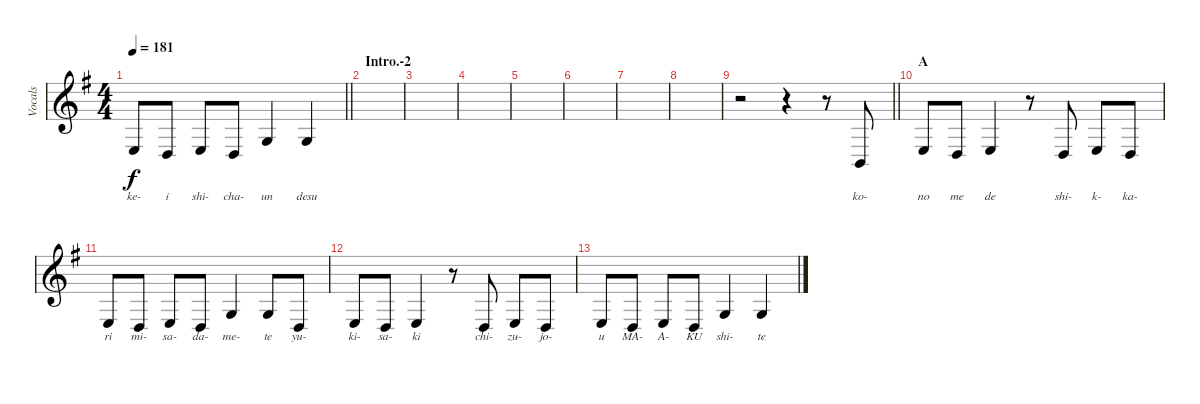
\track ("Vocals" "Vocals") {instrument cello}
\staff {score}
\tuning (E4 B3 G3 D3 A2 E2) {hide}
\ts (4 4)
\tempo 181
\clef g2
\barLineRight lightlight
\ks g
2.4.8{lyrics (0 "ke-") lyrics (1 "") lyrics (2 "") lyrics (3 "") lyrics (4 "") dy f} 0.4.8{lyrics (0 "i") lyrics (1 "") lyrics (2 "") lyrics (3 "") lyrics (4 "")} 2.4.8{lyrics (0 "shi-") lyrics (1 "") lyrics (2 "") lyrics (3 "") lyrics (4 "")} 0.4.8{lyrics (0 "cha-") lyrics (1 "") lyrics (2 "") lyrics (3 "") lyrics (4 "")} 0.3.4{lyrics (0 "un") lyrics (1 "") lyrics (2 "") lyrics (3 "") lyrics (4 "")} 0.3.4{lyrics (0 "desu") lyrics (1 "") lyrics (2 "") lyrics (3 "") lyrics (4 "")} |
\section ("" "Intro.-2")
|
|
|
|
|
|
|
\barLineRight lightlight
r.2 r.4 r.8 2.5.8{lyrics (0 "ko-") lyrics (1 "") lyrics (2 "") lyrics (3 "") lyrics (4 "")} |
\section ("" "A")
2.4.8{lyrics (0 "no") lyrics (1 "") lyrics (2 "") lyrics (3 "") lyrics (4 "")} 0.4.8{lyrics (0 "me") lyrics (1 "") lyrics (2 "") lyrics (3 "") lyrics (4 "")} 2.4.4{lyrics (0 "de") lyrics (1 "") lyrics (2 "") lyrics (3 "") lyrics (4 "")} r.8 0.4.8{lyrics (0 "shi-") lyrics (1 "") lyrics (2 "") lyrics (3 "") lyrics (4 "")} 2.4.8{lyrics (0 "k-") lyrics (1 "") lyrics (2 "") lyrics (3 "") lyrics (4 "")} 0.4.8{lyrics (0 "ka-") lyrics (1 "") lyrics (2 "") lyrics (3 "") lyrics (4 "")} |
2.4.8{lyrics (0 "ri") lyrics (1 "") lyrics (2 "") lyrics (3 "") lyrics (4 "")} 0.4.8{lyrics (0 "mi-") lyrics (1 "") lyrics (2 "") lyrics (3 "") lyrics (4 "")} 2.4.8{lyrics (0 "sa-") lyrics (1 "") lyrics (2 "") lyrics (3 "") lyrics (4 "")} 0.4.8{lyrics (0 "da-") lyrics (1 "") lyrics (2 "") lyrics (3 "") lyrics (4 "")} 0.3.4{lyrics (0 "me-") lyrics (1 "") lyrics (2 "") lyrics (3 "") lyrics (4 "")} 0.3.8{lyrics (0 "te") lyrics (1 "") lyrics (2 "") lyrics (3 "") lyrics (4 "")} 0.4.8{lyrics (0 "yu-") lyrics (1 "") lyrics (2 "") lyrics (3 "") lyrics (4 "")} |
2.4.8{lyrics (0 "ki-") lyrics (1 "") lyrics (2 "") lyrics (3 "") lyrics (4 "")} 0.4.8{lyrics (0 "sa-") lyrics (1 "") lyrics (2 "") lyrics (3 "") lyrics (4 "")} 2.4.4{lyrics (0 "ki") lyrics (1 "") lyrics (2 "") lyrics (3 "") lyrics (4 "")} r.8 0.4.8{lyrics (0 "chi-") lyrics (1 "") lyrics (2 "") lyrics (3 "") lyrics (4 "")} 2.4.8{lyrics (0 "zu-") lyrics (1 "") lyrics (2 "") lyrics (3 "") lyrics (4 "")} 0.4.8{lyrics (0 "jo-") lyrics (1 "") lyrics (2 "") lyrics (3 "") lyrics (4 "")} |
2.4.8{lyrics (0 "u") lyrics (1 "") lyrics (2 "") lyrics (3 "") lyrics (4 "")} 0.4.8{lyrics (0 "MA-") lyrics (1 "") lyrics (2 "") lyrics (3 "") lyrics (4 "")} 2.4.8{lyrics (0 "A-") lyrics (1 "") lyrics (2 "") lyrics (3 "") lyrics (4 "")} 0.4.8{lyrics (0 "KU") lyrics (1 "") lyrics (2 "") lyrics (3 "") lyrics (4 "")} 0.3.4{lyrics (0 "shi-") lyrics (1 "") lyrics (2 "") lyrics (3 "") lyrics (4 "")} 0.3.4{lyrics (0 "te") lyrics (1 "") lyrics (2 "") lyrics (3 "") lyrics (4 "")}
